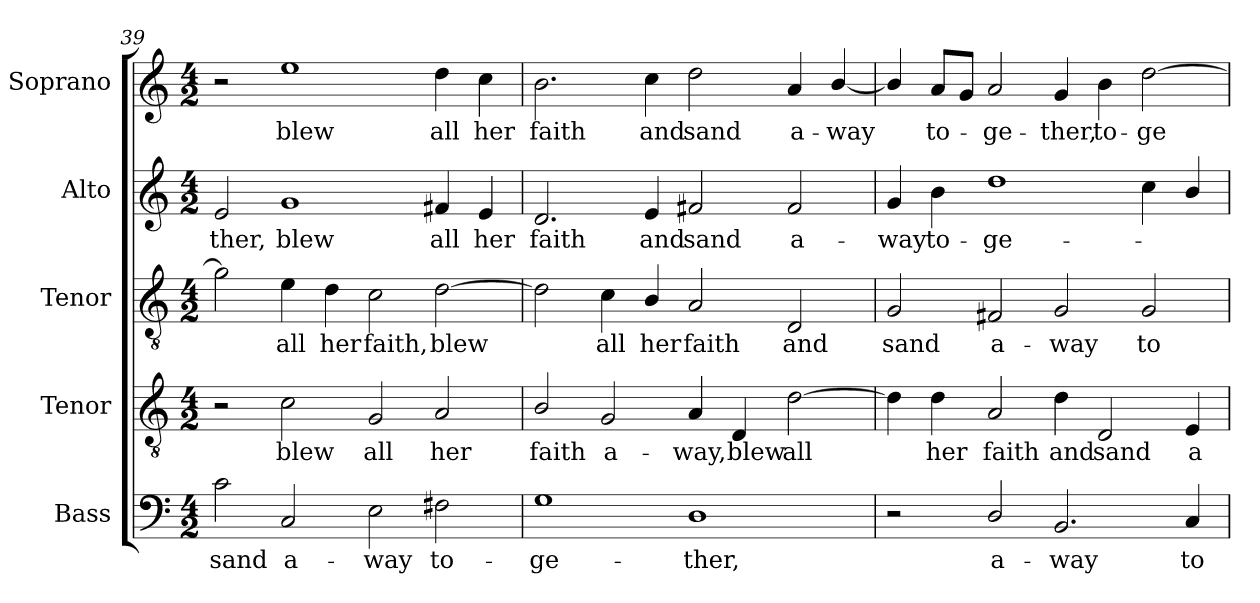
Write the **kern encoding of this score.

**kern	**text	**kern	**text	**kern	**text	**kern	**text	**kern	**text
*part5	*part5	*part4	*part4	*part3	*part3	*part2	*part2	*part1	*part1
*staff5	*staff5	*staff4	*staff4	*staff3	*staff3	*staff2	*staff2	*staff1	*staff1
*I"Bass	*	*I"Tenor	*	*I"Tenor	*	*I"Alto	*	*I"Soprano	*
*I'B.	*	*I'T.	*	*I'T.	*	*I'A.	*	*I'S.	*
*clefF4	*	*clefGv2	*	*clefGv2	*	*clefG2	*	*clefG2	*
*	*	*ITrd7c12	*	*ITrd7c12	*	*	*	*	*
*k[]	*	*k[]	*	*k[]	*	*k[]	*	*k[]	*
*C:	*	*C:	*	*C:	*	*C:	*	*C:	*
*M4/2	*	*M4/2	*	*M4/2	*	*M4/2	*	*M4/2	*
=39	=39	=39	=39	=39	=39	=39	=39	=39	=39
!	!LO:LY:b:color=#000000	!	!	!	!	!	!	!	!
!	!	!	!	!	!	!	!LO:LY:b:color=#000000	!	!
2ci\	sand	2r	.	2Gi\]	.	2ei/	-ther,	2r	.
!	!LO:LY:b:color=#000000	!	!	!	!	!	!	!	!
!	!	!	!LO:LY:b:color=#000000	!	!	!	!	!	!
!	!	!	!	!	!LO:LY:b:color=#000000	!	!	!	!
!	!	!	!	!	!	!	!LO:LY:b:color=#000000	!	!
!	!	!	!	!	!	!	!	!	!LO:LY:b:color=#000000
2Ci/	a-	2Ci\	blew	4Ei\	all	1gi	blew	1eei	blew
!	!	!	!	!	!LO:LY:b:color=#000000	!	!	!	!
.	.	.	.	4Di\	her	.	.	.	.
!	!LO:LY:b:color=#000000	!	!	!	!	!	!	!	!
!	!	!	!LO:LY:b:color=#000000	!	!	!	!	!	!
!	!	!	!	!	!LO:LY:b:color=#000000	!	!	!	!
2Ei\	-way	2GGi/	all	2Ci\	faith,	.	.	.	.
!	!LO:LY:b:color=#000000	!	!	!	!	!	!	!	!
!	!	!	!LO:LY:b:color=#000000	!	!	!	!	!	!
!	!	!	!	!	!LO:LY:b:color=#000000	!	!	!	!
!	!	!	!	!	!	!	!LO:LY:b:color=#000000	!	!
!	!	!	!	!	!	!	!	!	!LO:LY:b:color=#000000
2F#Xi\	to-	2AAi/	her	[2Di\	blew	4f#Xi/	all	4ddi\	all
!	!	!	!	!	!	!	!LO:LY:b:color=#000000	!	!
!	!	!	!	!	!	!	!	!	!LO:LY:b:color=#000000
.	.	.	.	.	.	4ei/	her	4cci\	her
!!LO:PB:g=z
=40	=40	=40	=40	=40	=40	=40	=40	=40	=40
!	!LO:LY:b:color=#000000	!	!	!	!	!	!	!	!
!	!	!	!LO:LY:b:color=#000000	!	!	!	!	!	!
!	!	!	!	!	!	!	!LO:LY:b:color=#000000	!	!
!	!	!	!	!	!	!	!	!	!LO:LY:b:color=#000000
1Gi	-ge-	2BBi/	faith	2Di\]	.	2.di/	faith	2.bi\	faith
!	!	!	!LO:LY:b:color=#000000	!	!	!	!	!	!
!	!	!	!	!	!LO:LY:b:color=#000000	!	!	!	!
.	.	2GGi/	a-	4Ci\	all	.	.	.	.
!	!	!	!	!	!LO:LY:b:color=#000000	!	!	!	!
!	!	!	!	!	!	!	!LO:LY:b:color=#000000	!	!
!	!	!	!	!	!	!	!	!	!LO:LY:b:color=#000000
.	.	.	.	4BBi/	her	4ei/	and	4cci\	and
!	!LO:LY:b:color=#000000	!	!	!	!	!	!	!	!
!	!	!	!LO:LY:b:color=#000000	!	!	!	!	!	!
!	!	!	!	!	!LO:LY:b:color=#000000	!	!	!	!
!	!	!	!	!	!	!	!LO:LY:b:color=#000000	!	!
!	!	!	!	!	!	!	!	!	!LO:LY:b:color=#000000
1Di	-ther,	4AAi/	-way,	2AAi/	faith	2f#Xi/	sand	2ddi\	sand
!	!	!	!LO:LY:b:color=#000000	!	!	!	!	!	!
.	.	4DDi/	blew	.	.	.	.	.	.
!	!	!	!LO:LY:b:color=#000000	!	!	!	!	!	!
!	!	!	!	!	!LO:LY:b:color=#000000	!	!	!	!
!	!	!	!	!	!	!	!LO:LY:b:color=#000000	!	!
!	!	!	!	!	!	!	!	!	!LO:LY:b:color=#000000
.	.	[2Di\	all	2DDi/	and	2f#i/	a-	4ai/	a-
!	!	!	!	!	!	!	!	!	!LO:LY:b:color=#000000
.	.	.	.	.	.	.	.	[4bi/	-way
=41	=41	=41	=41	=41	=41	=41	=41	=41	=41
!	!	!	!	!	!LO:LY:b:color=#000000	!	!	!	!
!	!	!	!	!	!	!	!LO:LY:b:color=#000000	!	!
2r	.	4Di\]	.	2GGi/	sand	4gi/	-way	4bi/]	.
!	!	!	!LO:LY:b:color=#000000	!	!	!	!	!	!
!	!	!	!	!	!	!	!LO:LY:b:color=#000000	!	!
!	!	!	!	!	!	!	!	!	!LO:LY:b:color=#000000
.	.	4Di\	her	.	.	4bi\	to-	8ai/L	to-
.	.	.	.	.	.	.	.	8gi/J	.
!	!LO:LY:b:color=#000000	!	!	!	!	!	!	!	!
!	!	!	!LO:LY:b:color=#000000	!	!	!	!	!	!
!	!	!	!	!	!LO:LY:b:color=#000000	!	!	!	!
!	!	!	!	!	!	!	!LO:LY:b:color=#000000	!	!
!	!	!	!	!	!	!	!	!	!LO:LY:b:color=#000000
2Di/	a-	2AAi/	faith	2FF#Xi/	a-	1ddi	-ge-	2ai/	-ge-
!	!LO:LY:b:color=#000000	!	!	!	!	!	!	!	!
!	!	!	!LO:LY:b:color=#000000	!	!	!	!	!	!
!	!	!	!	!	!LO:LY:b:color=#000000	!	!	!	!
!	!	!	!	!	!	!	!	!	!LO:LY:b:color=#000000
2.BBi/	-way	4Di\	and	2GGi/	-way	.	.	4gi/	-ther,
!	!	!	!LO:LY:b:color=#000000	!	!	!	!	!	!
!	!	!	!	!	!	!	!	!	!LO:LY:b:color=#000000
.	.	2DDi/	sand	.	.	.	.	4bi\	to-
!	!	!	!	!	!LO:LY:b:color=#000000	!	!	!	!
!	!	!	!	!	!	!	!	!	!LO:LY:b:color=#000000
.	.	.	.	2GGi/	to-	4cci\	.	[2ddi\	-ge-
!	!LO:LY:b:color=#000000	!	!	!	!	!	!	!	!
!	!	!	!LO:LY:b:color=#000000	!	!	!	!	!	!
4Ci/	to-	4EEi/	a-	.	.	4bi/	.	.	.
=	=	=	=	=	=	=	=	=	=
*-	*-	*-	*-	*-	*-	*-	*-	*-	*-
